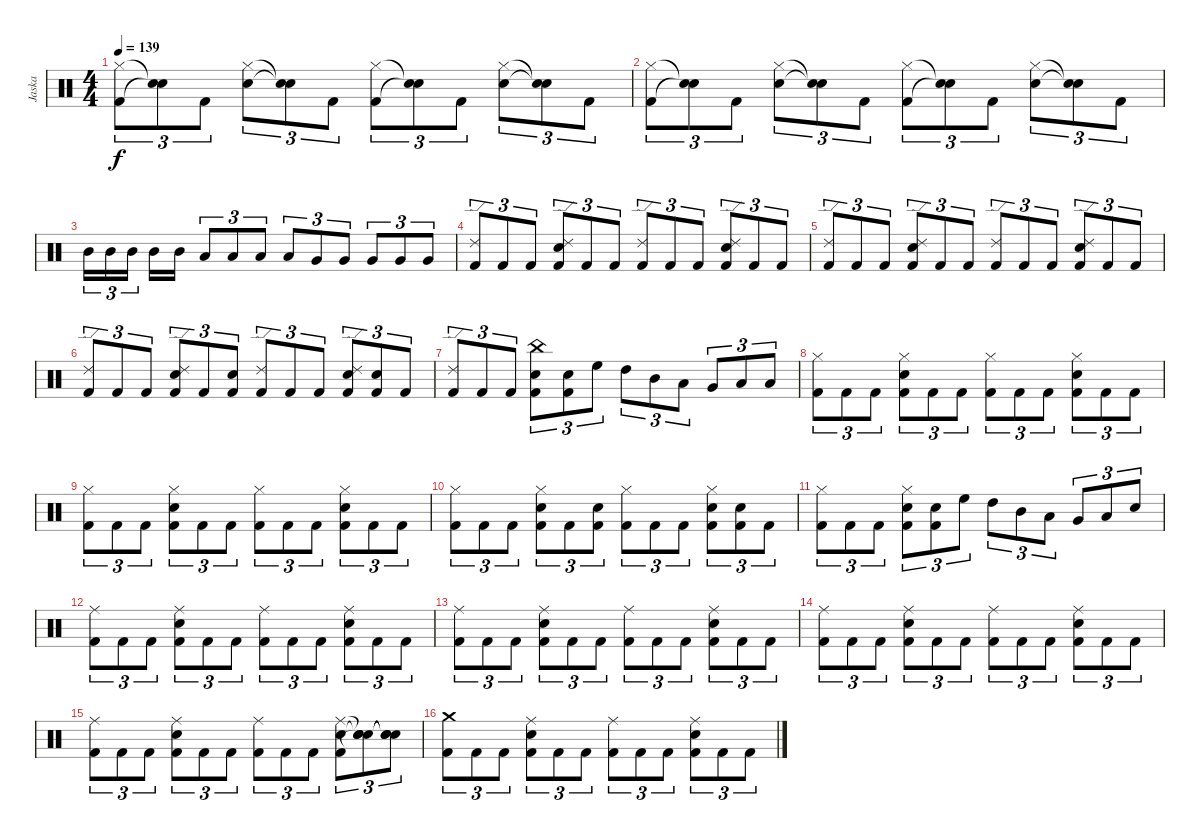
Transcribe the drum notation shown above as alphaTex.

\track ("Jaska" "Jaska") {instrument percussion}
\staff {score}
\articulation defaults
\ts (4 4)
\tempo 139
\clef neutral
\ks c
("Hi-Hat (closed)" "Kick (hit) 2").8{tu (3 2) dy f} ("Snare (hit)"{t} "Snare (hit)"{t}).8{tu (3 2)} "Kick (hit) 2".8{tu (3 2)} ("Hi-Hat (closed)" "Snare (hit) 2").8{tu (3 2)} ("Snare (hit)"{t} "Snare (hit)"{t}).8{tu (3 2)} "Kick (hit) 2".8{tu (3 2)} ("Hi-Hat (closed)" "Kick (hit) 2").8{tu (3 2)} ("Snare (hit)"{t} "Snare (hit)"{t}).8{tu (3 2)} "Kick (hit) 2".8{tu (3 2)} ("Hi-Hat (closed)" "Snare (hit) 2").8{tu (3 2)} ("Snare (hit)"{t} "Snare (hit)"{t}).8{tu (3 2)} "Kick (hit) 2".8{tu (3 2)} |
("Hi-Hat (closed)" "Kick (hit) 2").8{tu (3 2)} ("Snare (hit)"{t} "Snare (hit)"{t}).8{tu (3 2)} "Kick (hit) 2".8{tu (3 2)} ("Hi-Hat (closed)" "Snare (hit) 2").8{tu (3 2)} ("Snare (hit)"{t} "Snare (hit)"{t}).8{tu (3 2)} "Kick (hit) 2".8{tu (3 2)} ("Hi-Hat (closed)" "Kick (hit) 2").8{tu (3 2)} ("Snare (hit)"{t} "Snare (hit)"{t}).8{tu (3 2)} "Kick (hit) 2".8{tu (3 2)} ("Hi-Hat (closed)" "Snare (hit) 2").8{tu (3 2)} ("Snare (hit)"{t} "Snare (hit)"{t}).8{tu (3 2)} "Kick (hit) 2".8{tu (3 2)} |
"Mid Tom (hit)".16{tu (3 2)} "Mid Tom (hit)".16{tu (3 2)} "Mid Tom (hit)".16{tu (3 2)} "Mid Tom (hit)".16 "Mid Tom (hit)".16 "Low Tom (hit)".8{tu (3 2)} "Low Tom (hit)".8{tu (3 2)} "Low Tom (hit)".8{tu (3 2)} "Low Tom (hit)".8{tu (3 2)} "Very Low Tom (hit)".8{tu (3 2)} "Very Low Tom (hit)".8{tu (3 2)} "Very Low Tom (hit)".8{tu (3 2)} "Very Low Tom (hit)".8{tu (3 2)} "Very Low Tom (hit)".8{tu (3 2)} |
("Ride (edge) 2" "Kick (hit) 2").8{tu (3 2)} "Kick (hit) 2".8{tu (3 2)} "Kick (hit) 2".8{tu (3 2)} ("Ride (edge) 2" "Snare (hit) 2" "Kick (hit) 2").8{tu (3 2)} "Kick (hit) 2".8{tu (3 2)} "Kick (hit) 2".8{tu (3 2)} ("Ride (edge) 2" "Kick (hit) 2").8{tu (3 2)} "Kick (hit) 2".8{tu (3 2)} "Kick (hit) 2".8{tu (3 2)} ("Ride (edge) 2" "Snare (hit) 2" "Kick (hit) 2").8{tu (3 2)} "Kick (hit) 2".8{tu (3 2)} "Kick (hit) 2".8{tu (3 2)} |
("Ride (edge) 2" "Kick (hit) 2").8{tu (3 2)} "Kick (hit) 2".8{tu (3 2)} "Kick (hit) 2".8{tu (3 2)} ("Ride (edge) 2" "Snare (hit) 2" "Kick (hit) 2").8{tu (3 2)} "Kick (hit) 2".8{tu (3 2)} "Kick (hit) 2".8{tu (3 2)} ("Ride (edge) 2" "Kick (hit) 2").8{tu (3 2)} "Kick (hit) 2".8{tu (3 2)} "Kick (hit) 2".8{tu (3 2)} ("Ride (edge) 2" "Snare (hit) 2" "Kick (hit) 2").8{tu (3 2)} "Kick (hit) 2".8{tu (3 2)} "Kick (hit) 2".8{tu (3 2)} |
("Ride (edge) 2" "Kick (hit) 2").8{tu (3 2)} "Kick (hit) 2".8{tu (3 2)} "Kick (hit) 2".8{tu (3 2)} ("Ride (edge) 2" "Snare (hit) 2" "Kick (hit) 2").8{tu (3 2)} "Kick (hit) 2".8{tu (3 2)} ("Snare (hit) 2" "Kick (hit) 2").8{tu (3 2)} ("Ride (edge) 2" "Kick (hit) 2").8{tu (3 2)} "Kick (hit) 2".8{tu (3 2)} "Kick (hit) 2".8{tu (3 2)} ("Ride (edge) 2" "Snare (hit) 2" "Kick (hit) 2").8{tu (3 2)} ("Snare (hit) 2" "Kick (hit) 2").8{tu (3 2)} "Kick (hit) 2".8{tu (3 2)} |
("Ride (edge) 2" "Kick (hit) 2").8{tu (3 2)} "Kick (hit) 2".8{tu (3 2)} "Kick (hit) 2".8{tu (3 2)} ("China (hit)" "Snare (hit) 2" "Kick (hit) 2").8{tu (3 2)} ("Snare (hit) 2" "Kick (hit) 2").8{tu (3 2)} "High Floor Tom (hit)".8{tu (3 2)} "High Tom (hit)".8{tu (3 2)} "Mid Tom (hit)".8{tu (3 2)} "Low Tom (hit)".8{tu (3 2)} "Very Low Tom (hit)".8{tu (3 2)} "Low Floor Tom (hit)".8{tu (3 2)} "Low Floor Tom (hit)".8{tu (3 2)} |
("Hi-Hat (closed)" "Kick (hit) 2").8{tu (3 2)} "Kick (hit) 2".8{tu (3 2)} "Kick (hit) 2".8{tu (3 2)} ("Hi-Hat (closed)" "Snare (hit) 2" "Kick (hit) 2").8{tu (3 2)} "Kick (hit) 2".8{tu (3 2)} "Kick (hit) 2".8{tu (3 2)} ("Hi-Hat (closed)" "Kick (hit) 2").8{tu (3 2)} "Kick (hit) 2".8{tu (3 2)} "Kick (hit) 2".8{tu (3 2)} ("Hi-Hat (closed)" "Snare (hit) 2" "Kick (hit) 2").8{tu (3 2)} "Kick (hit) 2".8{tu (3 2)} "Kick (hit) 2".8{tu (3 2)} |
("Hi-Hat (closed)" "Kick (hit) 2").8{tu (3 2)} "Kick (hit) 2".8{tu (3 2)} "Kick (hit) 2".8{tu (3 2)} ("Hi-Hat (closed)" "Snare (hit) 2" "Kick (hit) 2").8{tu (3 2)} "Kick (hit) 2".8{tu (3 2)} "Kick (hit) 2".8{tu (3 2)} ("Hi-Hat (closed)" "Kick (hit) 2").8{tu (3 2)} "Kick (hit) 2".8{tu (3 2)} "Kick (hit) 2".8{tu (3 2)} ("Hi-Hat (closed)" "Snare (hit) 2" "Kick (hit) 2").8{tu (3 2)} "Kick (hit) 2".8{tu (3 2)} "Kick (hit) 2".8{tu (3 2)} |
("Hi-Hat (closed)" "Kick (hit) 2").8{tu (3 2)} "Kick (hit) 2".8{tu (3 2)} "Kick (hit) 2".8{tu (3 2)} ("Hi-Hat (closed)" "Snare (hit) 2" "Kick (hit) 2").8{tu (3 2)} "Kick (hit) 2".8{tu (3 2)} ("Snare (hit) 2" "Kick (hit) 2").8{tu (3 2)} ("Hi-Hat (closed)" "Kick (hit) 2").8{tu (3 2)} "Kick (hit) 2".8{tu (3 2)} "Kick (hit) 2".8{tu (3 2)} ("Hi-Hat (closed)" "Snare (hit) 2" "Kick (hit) 2").8{tu (3 2)} ("Snare (hit) 2" "Kick (hit) 2").8{tu (3 2)} "Kick (hit) 2".8{tu (3 2)} |
("Hi-Hat (closed)" "Kick (hit) 2").8{tu (3 2)} "Kick (hit) 2".8{tu (3 2)} "Kick (hit) 2".8{tu (3 2)} ("Hi-Hat (closed)" "Snare (hit) 2" "Kick (hit) 2").8{tu (3 2)} ("Snare (hit) 2" "Kick (hit) 2").8{tu (3 2)} "High Floor Tom (hit)".8{tu (3 2)} "High Tom (hit)".8{tu (3 2)} "Mid Tom (hit)".8{tu (3 2)} "Low Tom (hit)".8{tu (3 2)} "Very Low Tom (hit)".8{tu (3 2)} "Low Floor Tom (hit)".8{tu (3 2)} "Snare (hit) 2".8{tu (3 2)} |
("Ride (middle)" "Kick (hit) 2").8{tu (3 2)} "Kick (hit) 2".8{tu (3 2)} "Kick (hit) 2".8{tu (3 2)} ("Ride (middle)" "Snare (hit) 2" "Kick (hit) 2").8{tu (3 2)} "Kick (hit) 2".8{tu (3 2)} "Kick (hit) 2".8{tu (3 2)} ("Ride (middle)" "Kick (hit) 2").8{tu (3 2)} "Kick (hit) 2".8{tu (3 2)} "Kick (hit) 2".8{tu (3 2)} ("Ride (middle)" "Snare (hit) 2" "Kick (hit) 2").8{tu (3 2)} "Kick (hit) 2".8{tu (3 2)} "Kick (hit) 2".8{tu (3 2)} |
("Ride (middle)" "Kick (hit) 2").8{tu (3 2)} "Kick (hit) 2".8{tu (3 2)} "Kick (hit) 2".8{tu (3 2)} ("Ride (middle)" "Snare (hit) 2" "Kick (hit) 2").8{tu (3 2)} "Kick (hit) 2".8{tu (3 2)} "Kick (hit) 2".8{tu (3 2)} ("Ride (middle)" "Kick (hit) 2").8{tu (3 2)} "Kick (hit) 2".8{tu (3 2)} "Kick (hit) 2".8{tu (3 2)} ("Ride (middle)" "Snare (hit) 2" "Kick (hit) 2").8{tu (3 2)} "Kick (hit) 2".8{tu (3 2)} "Kick (hit) 2".8{tu (3 2)} |
("Ride (middle)" "Kick (hit) 2").8{tu (3 2)} "Kick (hit) 2".8{tu (3 2)} "Kick (hit) 2".8{tu (3 2)} ("Ride (middle)" "Snare (hit) 2" "Kick (hit) 2").8{tu (3 2)} "Kick (hit) 2".8{tu (3 2)} "Kick (hit) 2".8{tu (3 2)} ("Ride (middle)" "Kick (hit) 2").8{tu (3 2)} "Kick (hit) 2".8{tu (3 2)} "Kick (hit) 2".8{tu (3 2)} ("Ride (middle)" "Snare (hit) 2" "Kick (hit) 2").8{tu (3 2)} "Kick (hit) 2".8{tu (3 2)} "Kick (hit) 2".8{tu (3 2)} |
("Ride (middle)" "Kick (hit) 2").8{tu (3 2)} "Kick (hit) 2".8{tu (3 2)} "Kick (hit) 2".8{tu (3 2)} ("Ride (middle)" "Snare (hit) 2" "Kick (hit) 2").8{tu (3 2)} "Kick (hit) 2".8{tu (3 2)} "Kick (hit) 2".8{tu (3 2)} ("Ride (middle)" "Kick (hit) 2").8{tu (3 2)} "Kick (hit) 2".8{tu (3 2)} "Kick (hit) 2".8{tu (3 2)} ("Ride (middle)" "Snare (hit) 2" "Kick (hit) 2").8{tu (3 2)} ("Snare (hit)"{t} "Snare (hit)"{t} "Snare (hit)"{t}).8{tu (3 2)} ("Snare (hit)"{t} "Snare (hit)"{t} "Snare (hit)"{t}).8{tu (3 2)} |
("Crash medium (hit)" "Kick (hit) 2").8{tu (3 2)} "Kick (hit) 2".8{tu (3 2)} "Kick (hit) 2".8{tu (3 2)} ("Ride (middle)" "Snare (hit) 2" "Kick (hit) 2").8{tu (3 2)} "Kick (hit) 2".8{tu (3 2)} "Kick (hit) 2".8{tu (3 2)} ("Ride (middle)" "Kick (hit) 2").8{tu (3 2)} "Kick (hit) 2".8{tu (3 2)} "Kick (hit) 2".8{tu (3 2)} ("Ride (middle)" "Snare (hit) 2" "Kick (hit) 2").8{tu (3 2)} "Kick (hit) 2".8{tu (3 2)} "Kick (hit) 2".8{tu (3 2)}
